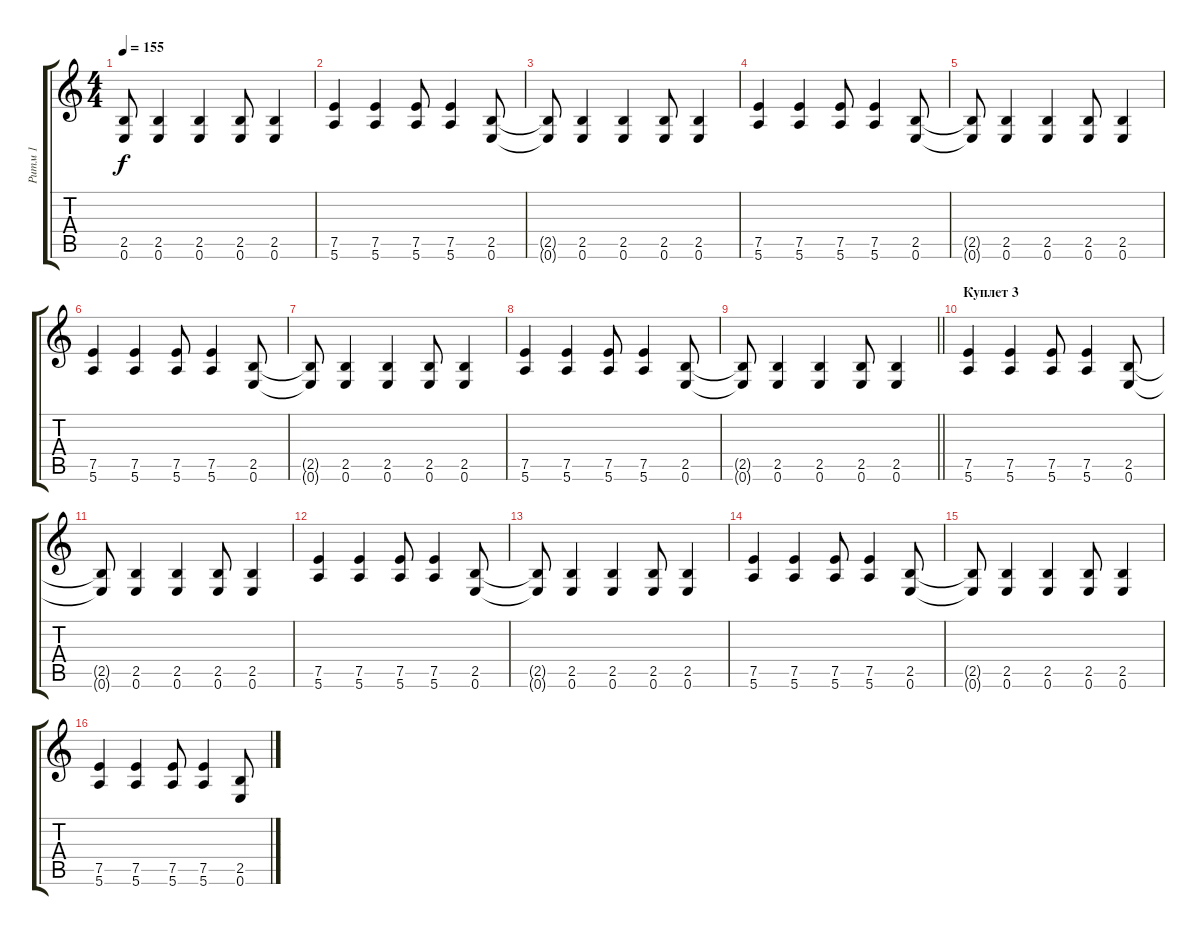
\track ("Ритм 1" "Ритм 1") {instrument distortionguitar}
\staff {score tabs}
\tuning (E4 B3 G3 D3 A2 E2) {hide}
\ts (4 4)
\tempo 155
\clef g2
\ks c
(2.5{t} 0.6{t}).8{dy f} (2.5 0.6).4 (2.5 0.6).4 (2.5 0.6).8 (2.5 0.6).4 |
(7.5 5.6).4 (7.5 5.6).4 (7.5 5.6).8 (7.5 5.6).4 (2.5 0.6).8 |
(2.5{t} 0.6{t}).8 (2.5 0.6).4 (2.5 0.6).4 (2.5 0.6).8 (2.5 0.6).4 |
(7.5 5.6).4 (7.5 5.6).4 (7.5 5.6).8 (7.5 5.6).4 (2.5 0.6).8 |
(2.5{t} 0.6{t}).8 (2.5 0.6).4 (2.5 0.6).4 (2.5 0.6).8 (2.5 0.6).4 |
(7.5 5.6).4 (7.5 5.6).4 (7.5 5.6).8 (7.5 5.6).4 (2.5 0.6).8 |
(2.5{t} 0.6{t}).8 (2.5 0.6).4 (2.5 0.6).4 (2.5 0.6).8 (2.5 0.6).4 |
(7.5 5.6).4 (7.5 5.6).4 (7.5 5.6).8 (7.5 5.6).4 (2.5 0.6).8 |
\barLineRight lightlight
(2.5{t} 0.6{t}).8 (2.5 0.6).4 (2.5 0.6).4 (2.5 0.6).8 (2.5 0.6).4 |
\section ("" "Куплет 3")
(7.5 5.6).4 (7.5 5.6).4 (7.5 5.6).8 (7.5 5.6).4 (2.5 0.6).8 |
(2.5{t} 0.6{t}).8 (2.5 0.6).4 (2.5 0.6).4 (2.5 0.6).8 (2.5 0.6).4 |
(7.5 5.6).4 (7.5 5.6).4 (7.5 5.6).8 (7.5 5.6).4 (2.5 0.6).8 |
(2.5{t} 0.6{t}).8 (2.5 0.6).4 (2.5 0.6).4 (2.5 0.6).8 (2.5 0.6).4 |
(7.5 5.6).4 (7.5 5.6).4 (7.5 5.6).8 (7.5 5.6).4 (2.5 0.6).8 |
(2.5{t} 0.6{t}).8 (2.5 0.6).4 (2.5 0.6).4 (2.5 0.6).8 (2.5 0.6).4 |
(7.5 5.6).4 (7.5 5.6).4 (7.5 5.6).8 (7.5 5.6).4 (2.5 0.6).8
